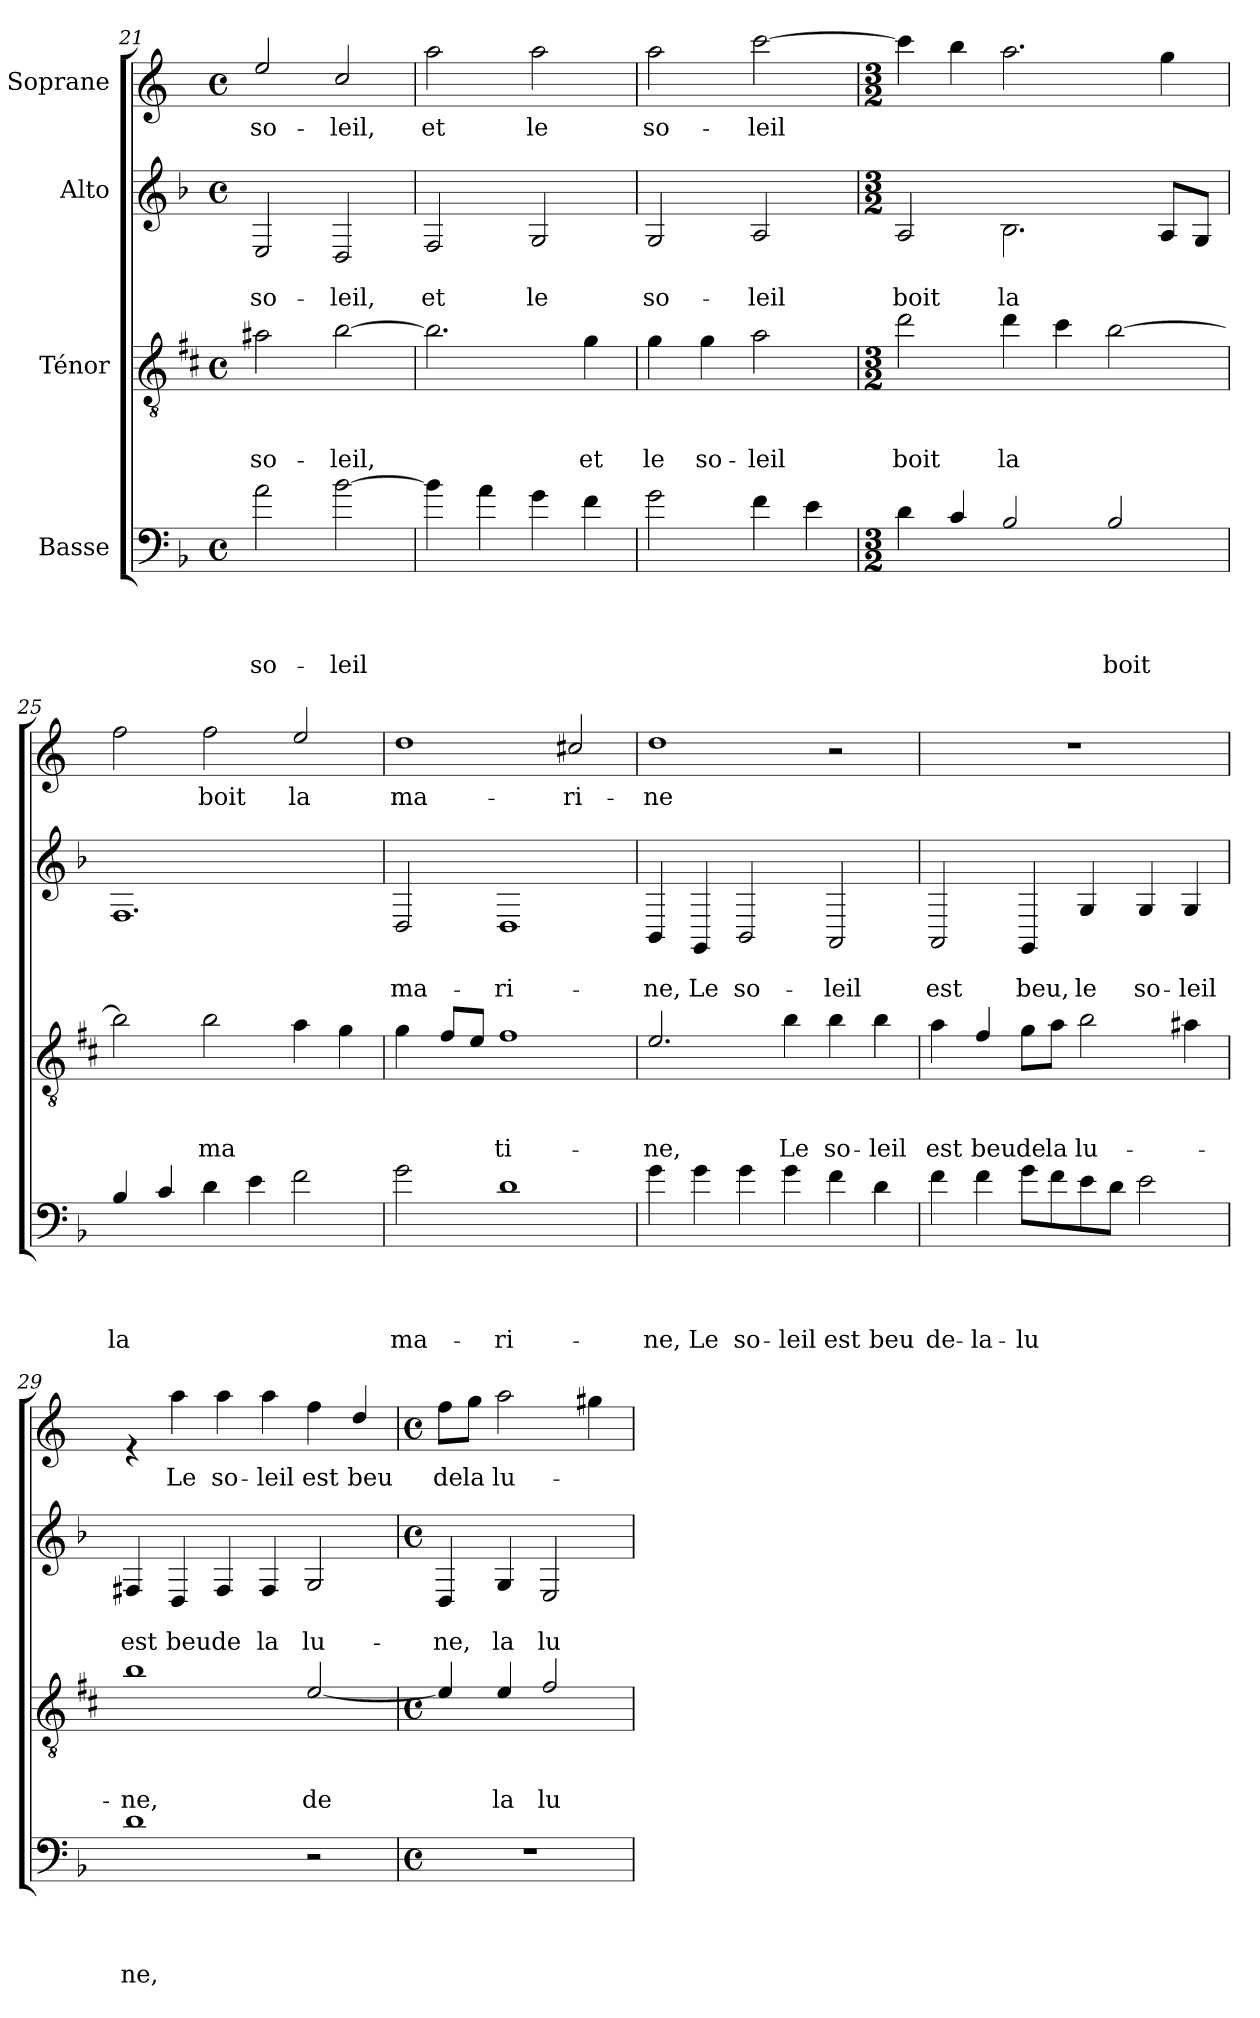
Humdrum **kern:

**kern	**text	**text	**text	**text	**kern	**text	**text	**text	**kern	**text	**text	**kern	**text
*part4	*part4	*part4	*part4	*part4	*part3	*part3	*part3	*part3	*part2	*part2	*part2	*part1	*part1
*staff4	*staff4	*staff4	*staff4	*staff4	*staff3	*staff3	*staff3	*staff3	*staff2	*staff2	*staff2	*staff1	*staff1
*I"Basse	*	*	*	*	*I"Ténor	*	*	*	*I"Alto	*	*	*I"Soprane	*
*clefF4	*	*	*	*	*clefGv2	*	*	*	*clefG2	*	*	*clefG2	*
*ITrd7c12	*	*	*	*	*ITrd5c9	*	*	*	*ITrd-7c-12	*	*	*ITrd4c7	*
*k[b-]	*	*	*	*	*k[b-]	*	*	*	*k[b-]	*	*	*k[b-]	*
*F:	*	*	*	*	*F:	*	*	*	*F:	*	*	*F:	*
*M4/4	*	*	*	*	*M4/4	*	*	*	*M4/4	*	*	*M4/4	*
*met(c)	*	*	*	*	*met(c)	*	*	*	*met(c)	*	*	*met(c)	*
=21	=21	=21	=21	=21	=21	=21	=21	=21	=21	=21	=21	=21	=21
!	!	!	!	!LO:LY:b	!	!	!	!LO:LY:b	!	!	!LO:LY:b	!	!LO:LY:b
2A\	.	.	.	so-	2c#X\	.	.	so-	2e/	.	so-	2a/	so-
!	!	!	!	!LO:LY:b	!	!	!	!LO:LY:b	!	!	!LO:LY:b	!	!LO:LY:b
[>2B-\	.	.	.	-leil	[>2d\	.	.	-leil,	2d/	.	-leil,	2f/	-leil,
=22	=22	=22	=22	=22	=22	=22	=22	=22	=22	=22	=22	=22	=22
!	!	!	!	!	!	!	!	!	!	!	!LO:LY:b	!	!LO:LY:b
4B-\]	.	.	.	.	2.d\]	.	.	.	2f/	.	et	2dd\	et
4A\	.	.	.	.	.	.	.	.	.	.	.	.	.
!	!	!	!	!	!	!	!	!	!	!	!LO:LY:b	!	!LO:LY:b
4G\	.	.	.	.	.	.	.	.	2g/	.	le	2dd\	le
!	!	!	!	!	!	!	!	!LO:LY:b	!	!	!	!	!
4F\	.	.	.	.	4B-\	.	.	et	.	.	.	.	.
=23	=23	=23	=23	=23	=23	=23	=23	=23	=23	=23	=23	=23	=23
!	!	!	!	!	!	!	!	!LO:LY:b	!	!	!LO:LY:b	!	!LO:LY:b
2G\	.	.	.	.	4B-\	.	.	le	2g/	.	so-	2dd\	so-
!	!	!	!	!	!	!	!	!LO:LY:b	!	!	!	!	!
.	.	.	.	.	4B-\	.	.	so-	.	.	.	.	.
!	!	!	!	!	!	!	!	!LO:LY:b	!	!	!LO:LY:b	!	!LO:LY:b
4F\	.	.	.	.	2c\	.	.	-leil	2a/	.	-leil	[>2ff\	-leil
4E\	.	.	.	.	.	.	.	.	.	.	.	.	.
!!LO:PB:g=z
=24	=24	=24	=24	=24	=24	=24	=24	=24	=24	=24	=24	=24	=24
*M3/2	*	*	*	*	*M3/2	*	*	*	*M3/2	*	*	*M3/2	*
!	!	!	!	!	!	!	!	!LO:LY:b	!	!	!LO:LY:b	!	!
4D\	.	.	.	.	2f\	.	.	boit	2a/	.	boit	4ff\]	.
4C/	.	.	.	.	.	.	.	.	.	.	.	4ee\	.
!	!	!	!	!	!	!	!	!LO:LY:b	!	!	!LO:LY:b	!	!
2BB-/	.	.	.	.	4f\	.	.	la	2.b-\	.	la	2.dd\	.
.	.	.	.	.	4e\	.	.	.	.	.	.	.	.
!	!	!	!	!LO:LY:b	!	!	!	!	!	!	!	!	!
2BB-/	.	.	.	boit	[>2d\	.	.	.	.	.	.	.	.
.	.	.	.	.	.	.	.	.	8a/L	.	.	4cc\	.
.	.	.	.	.	.	.	.	.	8g/J	.	.	.	.
=25	=25	=25	=25	=25	=25	=25	=25	=25	=25	=25	=25	=25	=25
!	!	!	!	!LO:LY:b	!	!	!	!	!	!	!	!	!
4BB-/	.	.	.	la	2d\]	.	.	.	1.f	.	.	2b-\	.
4C/	.	.	.	.	.	.	.	.	.	.	.	.	.
!	!	!	!	!	!	!	!	!LO:LY:b	!	!	!	!	!LO:LY:b
4D\	.	.	.	.	2d\	.	.	ma	.	.	.	2b-\	boit
4E\	.	.	.	.	.	.	.	.	.	.	.	.	.
!	!	!	!	!	!	!	!	!	!	!	!	!	!LO:LY:b
2F\	.	.	.	.	4c\	.	.	.	.	.	.	2a/	la
.	.	.	.	.	4B-\	.	.	.	.	.	.	.	.
=26	=26	=26	=26	=26	=26	=26	=26	=26	=26	=26	=26	=26	=26
!	!	!	!	!LO:LY:b	!	!	!	!	!	!	!LO:LY:b	!	!LO:LY:b
2G\	.	.	.	ma-	4B-\	.	.	.	2d/	.	ma-	1g	ma-
.	.	.	.	.	8A/L	.	.	.	.	.	.	.	.
.	.	.	.	.	8G/J	.	.	.	.	.	.	.	.
!	!	!	!	!LO:LY:b	!	!	!	!LO:LY:b	!	!	!LO:LY:b	!	!
1D	.	.	.	-ri-	1A	.	.	ti-	1d	.	-ri-	.	.
!	!	!	!	!	!	!	!	!	!	!	!	!	!LO:LY:b
.	.	.	.	.	.	.	.	.	.	.	.	2f#X/	-ri-
=27	=27	=27	=27	=27	=27	=27	=27	=27	=27	=27	=27	=27	=27
!	!	!	!	!LO:LY:b	!	!	!	!LO:LY:b	!	!	!LO:LY:b	!	!LO:LY:b
4G\	.	.	.	-ne,	2.G/	.	.	-ne,	4B-/	.	-ne,	1g	-ne
!	!	!	!	!LO:LY:b	!	!	!	!	!	!	!LO:LY:b	!	!
4G\	.	.	.	Le	.	.	.	.	4G/	.	Le	.	.
!	!	!	!	!LO:LY:b	!	!	!	!	!	!	!LO:LY:b	!	!
4G\	.	.	.	so-	.	.	.	.	2B-/	.	so-	.	.
!	!	!	!	!LO:LY:b	!	!	!	!LO:LY:b	!	!	!	!	!
4G\	.	.	.	-leil	4d\	.	.	Le	.	.	.	.	.
!	!	!	!	!LO:LY:b	!	!	!	!LO:LY:b	!	!	!LO:LY:b	!	!
4F\	.	.	.	est	4d\	.	.	so-	2A/	.	-leil	2r	.
!	!	!	!	!LO:LY:b	!	!	!	!LO:LY:b	!	!	!	!	!
4D\	.	.	.	beu	4d\	.	.	-leil	.	.	.	.	.
!!LO:LB:g=z
=28	=28	=28	=28	=28	=28	=28	=28	=28	=28	=28	=28	=28	=28
!	!	!	!	!LO:LY:b	!	!	!	!LO:LY:b	!	!	!LO:LY:b	!LO:N:vis=1	!
4F\	.	.	.	de-	4c\	.	.	est	2A/	.	est	1.r	.
!	!	!	!	!LO:LY:b	!	!	!	!LO:LY:b	!	!	!	!	!
4F\	.	.	.	-la-	4A/	.	.	beu	.	.	.	.	.
!	!	!	!	!LO:LY:b	!	!	!	!LO:LY:b	!	!	!LO:LY:b	!	!
8G\L	.	.	.	-lu	8B-\L	.	.	de	4G/	.	beu,	.	.
!	!	!	!	!	!	!	!	!LO:LY:b	!	!	!	!	!
8F\	.	.	.	.	8c\J	.	.	la	.	.	.	.	.
!	!	!	!	!	!	!	!	!LO:LY:b	!	!	!LO:LY:b	!	!
8E\	.	.	.	.	2d\	.	.	lu-	4g/	.	le	.	.
8D\J	.	.	.	.	.	.	.	.	.	.	.	.	.
!	!	!	!	!	!	!	!	!	!	!	!LO:LY:b	!	!
2E\	.	.	.	.	.	.	.	.	4g/	.	so-	.	.
!	!	!	!	!	!	!	!	!	!	!	!LO:LY:b	!	!
.	.	.	.	.	4c#X\	.	.	.	4g/	.	-leil	.	.
!!LO:LB:g=z
=29	=29	=29	=29	=29	=29	=29	=29	=29	=29	=29	=29	=29	=29
!	!	!	!	!LO:LY:b	!	!	!	!LO:LY:b	!	!	!LO:LY:b	!	!
1D	.	.	.	ne,	1d	.	.	-ne,	4f#X/	.	est	4re	.
!	!	!	!	!	!	!	!	!	!	!	!LO:LY:b	!	!LO:LY:b
.	.	.	.	.	.	.	.	.	4d/	.	beu	4dd\	Le
!	!	!	!	!	!	!	!	!	!	!	!LO:LY:b	!	!LO:LY:b
.	.	.	.	.	.	.	.	.	4f#/	.	de	4dd\	so-
!	!	!	!	!	!	!	!	!	!	!	!LO:LY:b	!	!LO:LY:b
.	.	.	.	.	.	.	.	.	4f#/	.	la	4dd\	-leil
!	!	!	!	!	!	!	!	!LO:LY:b	!	!	!LO:LY:b	!	!LO:LY:b
2r	.	.	.	.	[<2G/	.	.	de	2g/	.	lu-	4b-\	est
!	!	!	!	!	!	!	!	!	!	!	!	!	!LO:LY:b
.	.	.	.	.	.	.	.	.	.	.	.	4g/	beu
=30	=30	=30	=30	=30	=30	=30	=30	=30	=30	=30	=30	=30	=30
*M4/4	*	*	*	*	*M4/4	*	*	*	*M4/4	*	*	*M4/4	*
*met(c)	*	*	*	*	*met(c)	*	*	*	*met(c)	*	*	*met(c)	*
!	!	!	!	!	!	!	!	!	!	!	!LO:LY:b	!	!LO:LY:b
1r	.	.	.	.	4G/]	.	.	.	4d/	.	-ne,	8b-\L	de
!	!	!	!	!	!	!	!	!	!	!	!	!	!LO:LY:b
.	.	.	.	.	.	.	.	.	.	.	.	8cc\J	la
!	!	!	!	!	!	!	!	!LO:LY:b	!	!	!LO:LY:b	!	!LO:LY:b
.	.	.	.	.	4G/	.	.	la	4g/	.	la	2dd\	lu-
!	!	!	!	!	!	!	!	!LO:LY:b	!	!	!LO:LY:b	!	!
.	.	.	.	.	2A/	.	.	lu-	2e/	.	lu-	.	.
.	.	.	.	.	.	.	.	.	.	.	.	4cc#X\	.
=	=	=	=	=	=	=	=	=	=	=	=	=	=
*-	*-	*-	*-	*-	*-	*-	*-	*-	*-	*-	*-	*-	*-
